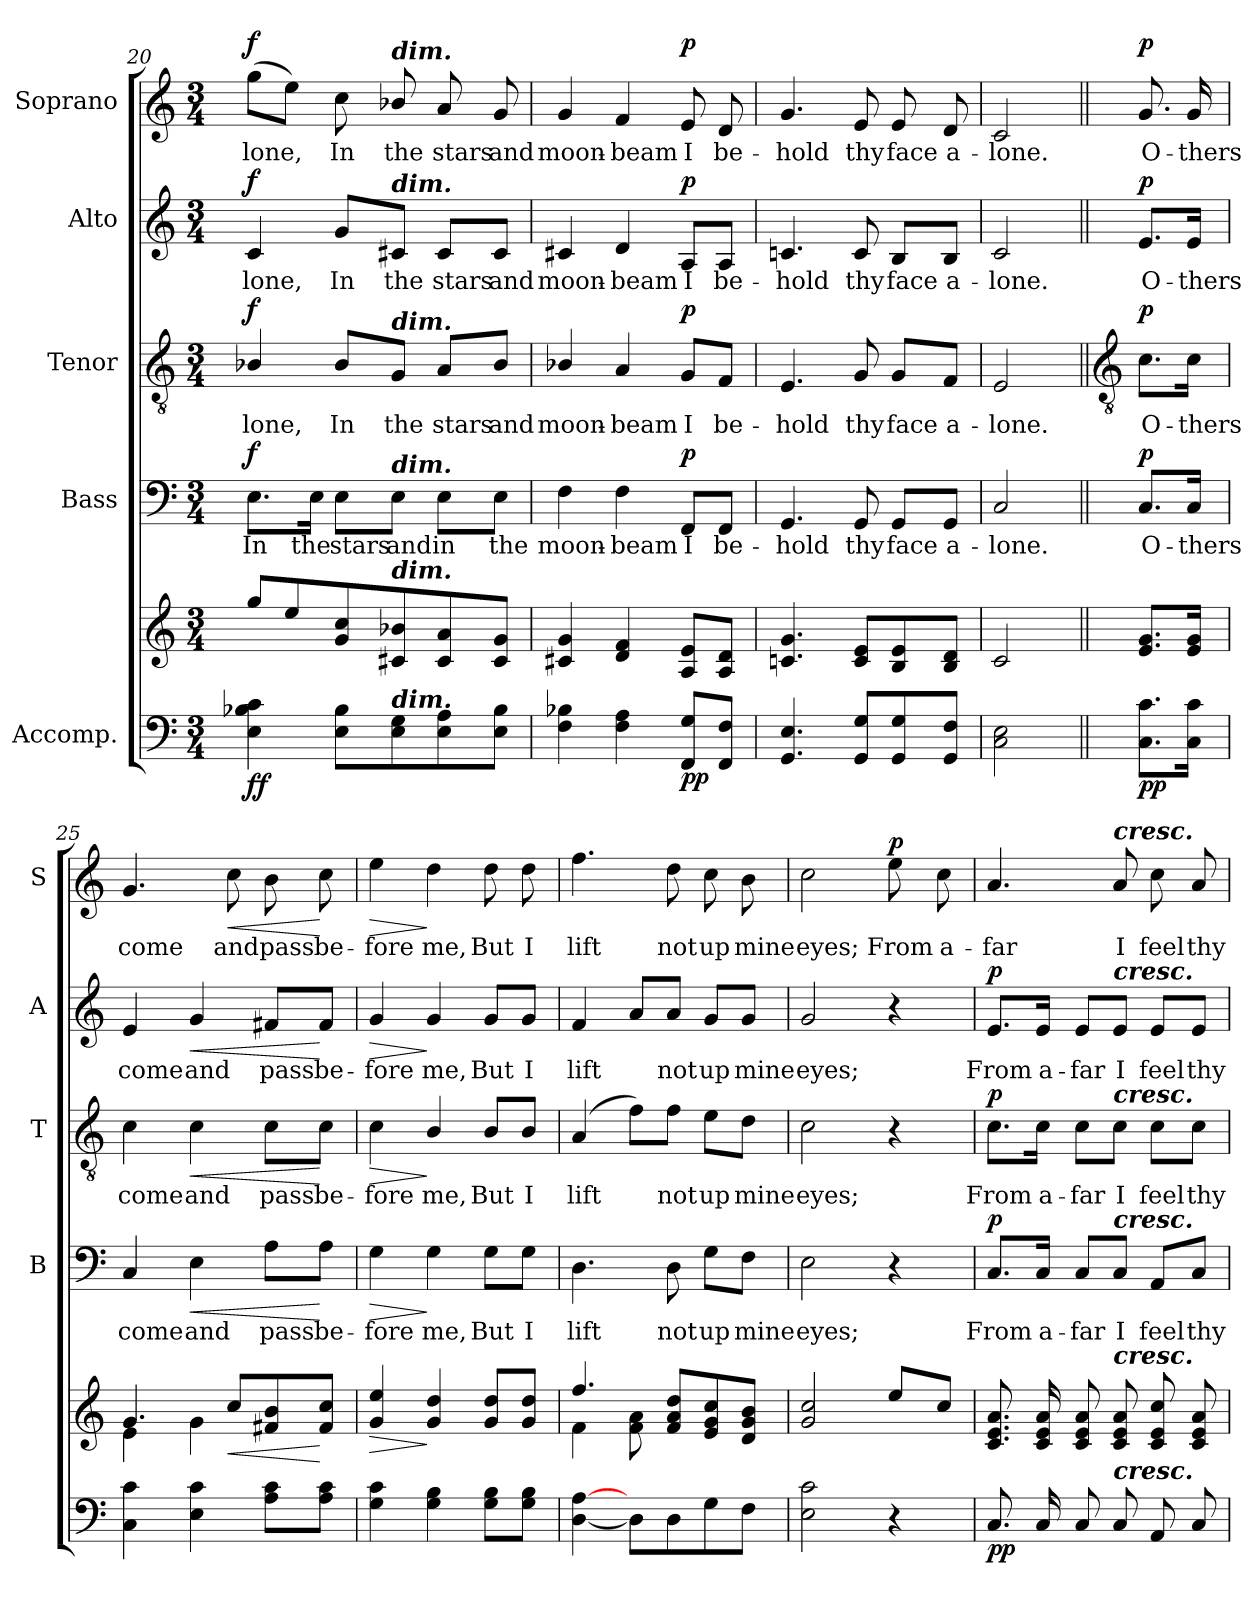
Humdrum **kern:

**kern	**kern	**dynam	**kern	**text	**dynam	**kern	**text	**dynam	**kern	**text	**dynam	**kern	**text	**dynam
*part5	*part5	*part5	*part4	*part4	*part4	*part3	*part3	*part3	*part2	*part2	*part2	*part1	*part1	*part1
*staff6	*staff5	*staff5/6	*staff4	*staff4	*staff4	*staff3	*staff3	*staff3	*staff2	*staff2	*staff2	*staff1	*staff1	*staff1
*I"Accomp.	*	*	*I"Bass	*	*	*I"Tenor	*	*	*I"Alto	*	*	*I"Soprano	*	*
*	*	*	*I'B	*	*	*I'T	*	*	*I'A	*	*	*I'S	*	*
*clefF4	*clefG2	*	*clefF4	*	*	*clefGv2	*	*	*clefG2	*	*	*clefG2	*	*
*k[]	*k[]	*	*k[]	*	*	*k[]	*	*	*k[]	*	*	*k[]	*	*
*C:	*C:	*	*C:	*	*	*C:	*	*	*C:	*	*	*C:	*	*
*M3/4	*M3/4	*	*M3/4	*	*	*M3/4	*	*	*M3/4	*	*	*M3/4	*	*
=20	=20	=20	=20	=20	=20	=20	=20	=20	=20	=20	=20	=20	=20	=20
!	!	!LO:DY:b=2	!	!LO:LY:b	!	!	!LO:LY:b	!	!	!LO:LY:b	!	!	!LO:LY:b	!
!	!	!LO:DY:n=1:b	!	!	!LO:DY:b	!	!	!LO:DY:b	!	!	!LO:DY:b	!	!	!LO:DY:b
4E 4B-X 4c	8ggL	f f	8.E\L	In	f	4B-X/	lone,	f	4c	lone,	f	(>8ggL	lone,	f
.	8ee	.	.	.	.	.	.	.	.	.	.	8eeJ)	.	.
!	!	!	!	!LO:LY:b	!	!	!	!	!	!	!	!	!	!
.	.	.	16E\Jk	the	.	.	.	.	.	.	.	.	.	.
!	!	!	!	!LO:LY:b	!	!	!LO:LY:b	!	!	!LO:LY:b	!	!	!LO:LY:b	!
8E 8B-L	8g 8cc	.	8E\L	stars	.	8B-/L	In	.	8g/L	In	.	8cc	In	.
!	!	!	!	!	!	!	!	!	!	!	!	!LO:TX:a:Bi:t=dim.	!	!
!	!	!	!	!	!	!	!	!	!LO:TX:a:Bi:t=dim.	!	!	!	!	!
!	!	!	!	!	!	!LO:TX:a:Bi:t=dim.	!	!	!	!	!	!	!	!
!	!	!	!LO:TX:a:Bi:t=dim.	!	!	!	!	!	!	!	!	!	!	!
!	!LO:TX:a:Bi:t=dim.	!	!	!	!	!	!	!	!	!	!	!	!	!
!LO:TX:a:Bi:t=dim.	!	!	!	!	!	!	!	!	!	!	!	!	!	!
!	!	!	!	!LO:LY:b	!	!	!LO:LY:b	!	!	!LO:LY:b	!	!	!LO:LY:b	!
8E 8G	8c#X/ 8b-X/	.	8E\J	and	.	8G/J	the	.	8c#X/J	the	.	8b-X/	the	.
!	!	!	!	!LO:LY:b	!	!	!LO:LY:b	!	!	!LO:LY:b	!	!	!LO:LY:b	!
8E 8A	8c# 8a	.	8E\L	in	.	8A/L	stars	.	8c#/L	stars	.	8a	stars	.
!	!	!	!	!LO:LY:b	!	!	!LO:LY:b	!	!	!LO:LY:b	!	!	!LO:LY:b	!
8E 8B-J	8c# 8gJ	.	8E\J	the	.	8B-/J	and	.	8c#/J	and	.	8g	and	.
=21	=21	=21	=21	=21	=21	=21	=21	=21	=21	=21	=21	=21	=21	=21
!	!	!	!	!LO:LY:b	!	!	!LO:LY:b	!	!	!LO:LY:b	!	!	!LO:LY:b	!
4F 4B-X	4c#X 4g	.	4F	moon-	.	4B-X/	moon-	.	4c#X	moon-	.	4g	moon-	.
!	!	!	!	!LO:LY:b	!	!	!LO:LY:b	!	!	!LO:LY:b	!	!	!LO:LY:b	!
4F 4A	4d 4f	.	4F	-beam	.	4A	-beam	.	4d	-beam	.	4f	-beam	.
!	!	!LO:DY:b=2	!	!LO:LY:b	!	!	!LO:LY:b	!	!	!LO:LY:b	!	!	!LO:LY:b	!
!	!	!LO:DY:n=1:b	!	!	!LO:DY:b	!	!	!LO:DY:b	!	!	!LO:DY:b	!	!	!LO:DY:b
8FF 8GL	8A 8eL	p p	8FF/L	I	p	8G/L	I	p	8A/L	I	p	8e	I	p
!	!	!	!	!LO:LY:b	!	!	!LO:LY:b	!	!	!LO:LY:b	!	!	!LO:LY:b	!
8FF 8FJ	8A 8dJ	.	8FF/J	be-	.	8F/J	be-	.	8A/J	be-	.	8d	be-	.
=22	=22	=22	=22	=22	=22	=22	=22	=22	=22	=22	=22	=22	=22	=22
!	!	!	!	!LO:LY:b	!	!	!LO:LY:b	!	!	!LO:LY:b	!	!	!LO:LY:b	!
4.GG 4.E	4.cn 4.g	.	4.GG	-hold	.	4.E	-hold	.	4.cn	-hold	.	4.g	-hold	.
!	!	!	!	!LO:LY:b	!	!	!LO:LY:b	!	!	!LO:LY:b	!	!	!LO:LY:b	!
8GG 8GL	8c 8eL	.	8GG	thy	.	8G	thy	.	8c	thy	.	8e	thy	.
!	!	!	!	!LO:LY:b	!	!	!LO:LY:b	!	!	!LO:LY:b	!	!	!LO:LY:b	!
8GG 8G	8B 8e	.	8GG/L	face	.	8G/L	face	.	8B/L	face	.	8e	face	.
!	!	!	!	!LO:LY:b	!	!	!LO:LY:b	!	!	!LO:LY:b	!	!	!LO:LY:b	!
8GG 8FJ	8B 8dJ	.	8GG/J	a-	.	8F/J	a-	.	8B/J	a-	.	8d	a-	.
=23	=23	=23	=23	=23	=23	=23	=23	=23	=23	=23	=23	=23	=23	=23
!	!	!	!	!LO:LY:b	!	!	!LO:LY:b	!	!	!LO:LY:b	!	!	!LO:LY:b	!
2C 2E	2c	.	2C	-lone.	.	2E	-lone.	.	2c	-lone.	.	2c	-lone.	.
!!LO:LB:g=z
=24||	=24||	=24||	=24||	=24||	=24||	=24||	=24||	=24||	=24||	=24||	=24||	=24||	=24||	=24||
*	*	*	*	*	*	*clefGv2	*	*	*	*	*	*	*	*
*	*^	*	*	*	*	*	*	*	*	*	*	*	*	*
!	!	!	!LO:DY:b=2	!	!LO:LY:b	!	!	!LO:LY:b	!	!	!LO:LY:b	!	!	!LO:LY:b	!
!	!	!	!LO:DY:n=1:b	!	!	!LO:DY:b	!	!	!LO:DY:b	!	!	!LO:DY:b	!	!	!LO:DY:b
8.C 8.cL	8.e 8.gL	4ryy	p p	8.C/L	O-	p	8.c\L	O-	p	8.e/L	O-	p	8.g	O-	p
!	!	!	!	!	!LO:LY:b	!	!	!LO:LY:b	!	!	!LO:LY:b	!	!	!LO:LY:b	!
16C 16cJ	16e 16gJ	.	.	16C/Jk	-thers	.	16c\Jk	-thers	.	16e/Jk	-thers	.	16g	-thers	.
=25	=25	=25	=25	=25	=25	=25	=25	=25	=25	=25	=25	=25	=25	=25	=25
!	!	!	!	!	!LO:LY:b	!	!	!LO:LY:b	!	!	!LO:LY:b	!	!	!LO:LY:b	!
4C 4c	4.g	4e\	.	4C	come	.	4c	come	.	4e	come	.	4.g	come	.
!	!	!	!	!	!LO:LY:b	!LO:HP:b	!	!LO:LY:b	!LO:HP:b	!	!LO:LY:b	!LO:HP:b	!	!	!
4E 4c	.	4g\	.	4E	and	<	4c	and	<	4g	and	<	.	.	.
!	!	!	!LO:HP:b	!	!	!	!	!	!	!	!	!	!	!LO:LY:b	!LO:HP:b
.	8ccL	.	<	.	.	.	.	.	.	.	.	.	8cc	and	<
!	!	!	!	!	!LO:LY:b	!	!	!LO:LY:b	!	!	!LO:LY:b	!	!	!LO:LY:b	!
8A 8cL	8f#X 8b	4ryy	.	8A\L	pass	.	8c\L	pass	.	8f#X/L	pass	.	8b	pass	.
!	!	!	!	!	!LO:LY:b	!	!	!LO:LY:b	!	!	!LO:LY:b	!	!	!LO:LY:b	!
8A 8cJ	8f# 8ccJ	.	[	8A\J	be-	[	8c\J	be-	[	8f#/J	be-	[	8cc	be-	[
=26	=26	=26	=26	=26	=26	=26	=26	=26	=26	=26	=26	=26	=26	=26	=26
!	!	!	!LO:HP:b	!	!LO:LY:b	!LO:HP:b	!	!LO:LY:b	!LO:HP:b	!	!LO:LY:b	!LO:HP:b	!	!LO:LY:b	!LO:HP:b
4G 4c	4g 4ee	2.ryy	>	4G	-fore	>	4c	-fore	>	4g	-fore	>	4ee	-fore	>
!	!	!	!	!	!LO:LY:b	!	!	!LO:LY:b	!	!	!LO:LY:b	!	!	!LO:LY:b	!
4G 4B	4g 4dd	.	]	4G	me,	]	4B/	me,	]	4g	me,	]	4dd	me,	]
!	!	!	!	!	!LO:LY:b	!	!	!LO:LY:b	!	!	!LO:LY:b	!	!	!LO:LY:b	!
8G 8BL	8g 8ddL	.	.	8G\L	But	.	8B/L	But	.	8g/L	But	.	8dd	But	.
!	!	!	!	!	!LO:LY:b	!	!	!LO:LY:b	!	!	!LO:LY:b	!	!	!LO:LY:b	!
8G 8BJ	8g 8ddJ	.	.	8G\J	I	.	8B/J	I	.	8g/J	I	.	8dd	I	.
=27	=27	=27	=27	=27	=27	=27	=27	=27	=27	=27	=27	=27	=27	=27	=27
!	!	!	!	!	!LO:LY:b	!	!	!LO:LY:b	!	!	!LO:LY:b	!	!	!LO:LY:b	!
[4D [4A	4.ff/	4f\	.	4.D	lift	.	(4A	lift	.	4f	lift	.	4.ff	lift	.
8DL]	.	8f\ 8a\	.	.	.	.	8f\L)	.	.	8a/L	.	.	.	.	.
!	!	!	!	!	!LO:LY:b	!	!	!LO:LY:b	!	!	!LO:LY:b	!	!	!LO:LY:b	!
8D	8f 8a 8ddL	4.ryy	.	8D	not	.	8f\J	not	.	8a/J	not	.	8dd	not	.
!	!	!	!	!	!LO:LY:b	!	!	!LO:LY:b	!	!	!LO:LY:b	!	!	!LO:LY:b	!
8G	8e 8g 8cc	.	.	8G\L	up	.	8e\L	up	.	8g/L	up	.	8cc	up	.
!	!	!	!	!	!LO:LY:b	!	!	!LO:LY:b	!	!	!LO:LY:b	!	!	!LO:LY:b	!
8FJ	8d 8g 8bJ	.	.	8F\J	mine	.	8d\J	mine	.	8g/J	mine	.	8b	mine	.
=28	=28	=28	=28	=28	=28	=28	=28	=28	=28	=28	=28	=28	=28	=28	=28
!	!	!	!	!	!LO:LY:b	!	!	!LO:LY:b	!	!	!LO:LY:b	!	!	!LO:LY:b	!
2E 2c	2g 2cc	2.ryy	.	2E	eyes;	.	2c	eyes;	.	2g	eyes;	.	2cc	eyes;	.
!	!	!	!	!	!	!	!	!	!	!	!	!	!	!LO:LY:b	!LO:DY:b
4r	8eeL	.	.	4r	.	.	4r	.	.	4r	.	.	8ee	From	p
!	!	!	!	!	!	!	!	!	!	!	!	!	!	!LO:LY:b	!
.	8ccJ	.	.	.	.	.	.	.	.	.	.	.	8cc	a-	.
=29	=29	=29	=29	=29	=29	=29	=29	=29	=29	=29	=29	=29	=29	=29	=29
!	!	!LO:N:vis=1	!LO:DY:b=2	!	!LO:LY:b	!	!	!LO:LY:b	!	!	!LO:LY:b	!	!	!LO:LY:b	!
!	!	!	!LO:DY:n=1:b	!	!	!LO:DY:b	!	!	!LO:DY:b	!	!	!LO:DY:b	!	!	!
8.CL	8.c 8.e 8.aL	2.ryy	p p	8.C/L	From	p	8.c\L	From	p	8.e/L	From	p	4.a	-far	.
!	!	!	!	!	!LO:LY:b	!	!	!LO:LY:b	!	!	!LO:LY:b	!	!	!	!
16CL	16c 16e 16aL	.	.	16C/Jk	a-	.	16c\Jk	a-	.	16e/Jk	a-	.	.	.	.
!	!	!	!	!	!LO:LY:b	!	!	!LO:LY:b	!	!	!LO:LY:b	!	!	!	!
8C	8c 8e 8a	.	.	8C/L	-far	.	8c\L	-far	.	8e/L	-far	.	.	.	.
!	!	!	!	!	!	!	!	!	!	!	!	!	!LO:TX:a:Bi:t=cresc.	!	!
!	!	!	!	!	!	!	!	!	!	!LO:TX:a:Bi:t=cresc.	!	!	!	!	!
!	!	!	!	!	!	!	!LO:TX:a:Bi:t=cresc.	!	!	!	!	!	!	!	!
!	!	!	!	!LO:TX:a:Bi:t=cresc.	!	!	!	!	!	!	!	!	!	!	!
!	!LO:TX:a:Bi:t=cresc.	!	!	!	!	!	!	!	!	!	!	!	!	!	!
!LO:TX:a:Bi:t=cresc.	!	!	!	!	!	!	!	!	!	!	!	!	!	!	!
!	!	!	!	!	!LO:LY:b	!	!	!LO:LY:b	!	!	!LO:LY:b	!	!	!LO:LY:b	!
8C	8c 8e 8a	.	.	8C/J	I	.	8c\J	I	.	8e/J	I	.	8a	I	.
!	!	!	!	!	!LO:LY:b	!	!	!LO:LY:b	!	!	!LO:LY:b	!	!	!LO:LY:b	!
8AA	8c 8e 8cc	.	.	8AA/L	feel	.	8c\L	feel	.	8e/L	feel	.	8cc	feel	.
!	!	!	!	!	!LO:LY:b	!	!	!LO:LY:b	!	!	!LO:LY:b	!	!	!LO:LY:b	!
8CJ	8c 8e 8aJ	.	.	8C/J	thy	.	8c\J	thy	.	8e/J	thy	.	8a	thy	.
*	*v	*v	*	*	*	*	*	*	*	*	*	*	*	*	*
=	=	=	=	=	=	=	=	=	=	=	=	=	=	=
*-	*-	*-	*-	*-	*-	*-	*-	*-	*-	*-	*-	*-	*-	*-
